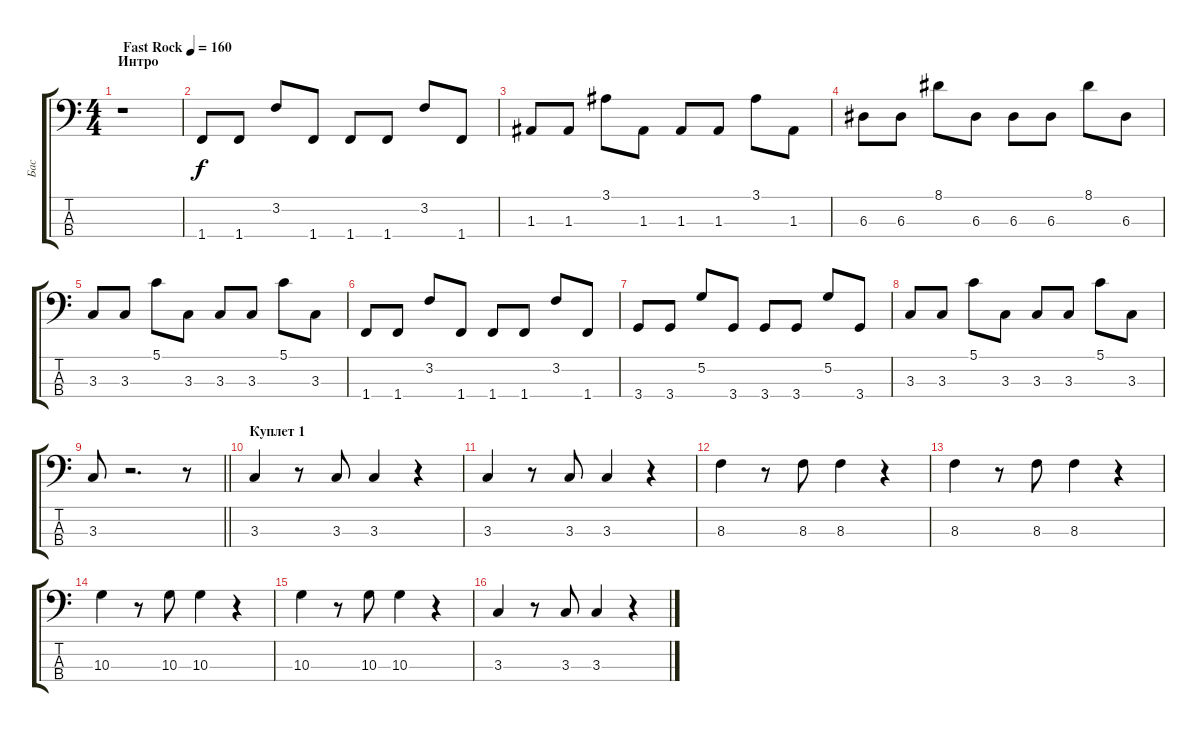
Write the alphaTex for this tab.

\track ("Бас" "Бас") {instrument electricbassfinger}
\staff {score tabs}
\tuning (G2 D2 A1 E1) {hide}
\ts (4 4)
\section ("" "Интро")
\tempo (160 "Fast Rock")
\clef f4
\ks c
r.1{dy f instrument electricbassfinger} |
1.4.8 1.4.8 3.2.8 1.4.8 1.4.8 1.4.8 3.2.8 1.4.8 |
1.3.8 1.3.8 3.1.8 1.3.8 1.3.8 1.3.8 3.1.8 1.3.8 |
6.3.8 6.3.8 8.1.8 6.3.8 6.3.8 6.3.8 8.1.8 6.3.8 |
3.3.8 3.3.8 5.1.8 3.3.8 3.3.8 3.3.8 5.1.8 3.3.8 |
1.4.8 1.4.8 3.2.8 1.4.8 1.4.8 1.4.8 3.2.8 1.4.8 |
3.4.8 3.4.8 5.2.8 3.4.8 3.4.8 3.4.8 5.2.8 3.4.8 |
3.3.8 3.3.8 5.1.8 3.3.8 3.3.8 3.3.8 5.1.8 3.3.8 |
\barLineRight lightlight
3.3.8 r.2{d} r.8 |
\section ("" "Куплет 1")
3.3.4 r.8 3.3.8 3.3.4 r.4 |
3.3.4 r.8 3.3.8 3.3.4 r.4 |
8.3.4 r.8 8.3.8 8.3.4 r.4 |
8.3.4 r.8 8.3.8 8.3.4 r.4 |
10.3.4 r.8 10.3.8 10.3.4 r.4 |
10.3.4 r.8 10.3.8 10.3.4 r.4 |
3.3.4 r.8 3.3.8 3.3.4 r.4
